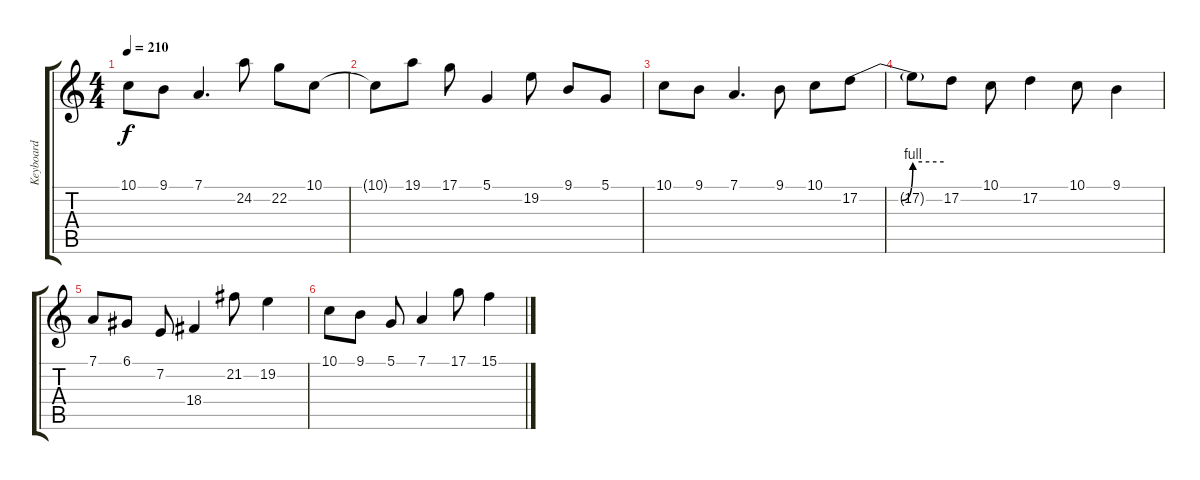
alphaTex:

\track ("Keyboard" "Keyboard") {instrument lead2sawtooth}
\staff {score tabs}
\tuning (D4 A3 F3 C3 G2 C2) {hide}
\ts (4 4)
\tempo 210
\clef g2
\ks c
10.1.8{dy f} 9.1.8 7.1.4{d} 24.2.8 22.2.8 10.1.8 |
10.1{t}.8 19.1.8 17.1.8 5.1.4 19.2.8 9.1.8 5.1.8 |
10.1.8 9.1.8 7.1.4{d} 9.1.8 10.1.8 17.2{be (custom 0 0 15 0 30 0 38 4 60 4)}.8 |
17.2{t}.8 17.2.8 10.1.8 17.2.4 10.1.8 9.1.4 |
7.1.8 6.1.8 7.2.8 18.4.4 21.2.8 19.2.4 |
10.1.8 9.1.8 5.1.8 7.1.4 17.1.8 15.1.4
